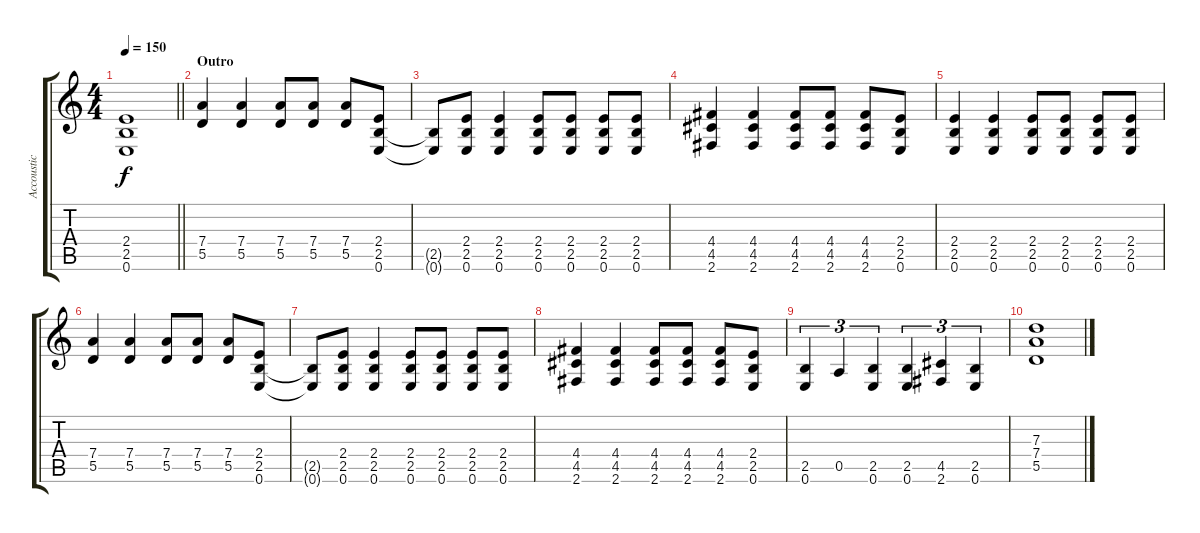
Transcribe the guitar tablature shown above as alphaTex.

\track ("Accoustic / Rhythm" "Accoustic ") {instrument overdrivenguitar}
\staff {score tabs}
\tuning (E4 B3 G3 D3 A2 E2) {hide}
\ts (4 4)
\tempo 150
\clef g2
\barLineRight lightlight
\ks c
(2.4{t} 2.5{t} 0.6{t}).1{dy f} |
\section ("" "Outro")
(7.4 5.5).4 (7.4 5.5).4 (7.4 5.5).8 (7.4 5.5).8 (7.4 5.5).8 (2.4 2.5 0.6).8 |
(2.5{t} 0.6{t}).8 (2.4 2.5 0.6).8 (2.4 2.5 0.6).4 (2.4 2.5 0.6).8 (2.4 2.5 0.6).8 (2.4 2.5 0.6).8 (2.4 2.5 0.6).8 |
(4.4 4.5 2.6).4 (4.4 4.5 2.6).4 (4.4 4.5 2.6).8 (4.4 4.5 2.6).8 (4.4 4.5 2.6).8 (2.4 2.5 0.6).8 |
(2.4 2.5 0.6).4 (2.4 2.5 0.6).4 (2.4 2.5 0.6).8 (2.4 2.5 0.6).8 (2.4 2.5 0.6).8 (2.4 2.5 0.6).8 |
(7.4 5.5).4 (7.4 5.5).4 (7.4 5.5).8 (7.4 5.5).8 (7.4 5.5).8 (2.4 2.5 0.6).8 |
(2.5{t} 0.6{t}).8 (2.4 2.5 0.6).8 (2.4 2.5 0.6).4 (2.4 2.5 0.6).8 (2.4 2.5 0.6).8 (2.4 2.5 0.6).8 (2.4 2.5 0.6).8 |
(4.4 4.5 2.6).4 (4.4 4.5 2.6).4 (4.4 4.5 2.6).8 (4.4 4.5 2.6).8 (4.4 4.5 2.6).8 (2.4 2.5 0.6).8 |
(2.5 0.6).4{tu (3 2)} 0.5.4{tu (3 2)} (2.5 0.6).4{tu (3 2)} (2.5 0.6).4{tu (3 2)} (4.5 2.6).4{tu (3 2)} (2.5 0.6).4{tu (3 2)} |
(7.3 7.4 5.5).1
